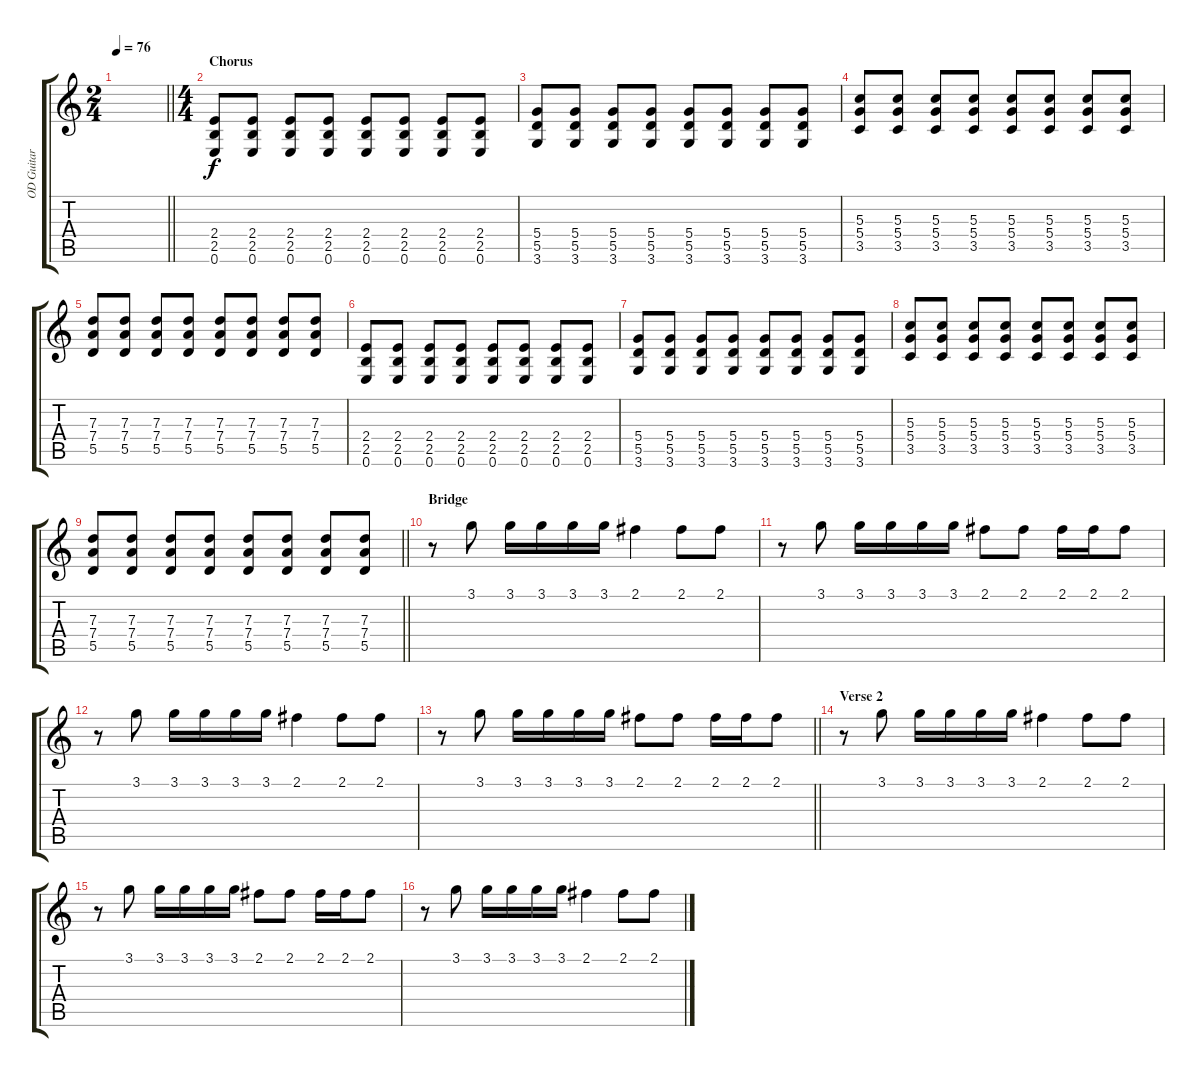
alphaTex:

\track ("OD Guitar" "OD Guitar") {instrument overdrivenguitar}
\staff {score tabs}
\tuning (E4 B3 G3 D3 A2 E2) {hide}
\ts (2 4)
\tempo 76
\clef g2
\barLineRight lightlight
\ks c
|
\ts (4 4)
\section ("" "Chorus")
(2.4 2.5 0.6).8 (2.4 2.5 0.6).8 (2.4 2.5 0.6).8 (2.4 2.5 0.6).8 (2.4 2.5 0.6).8 (2.4 2.5 0.6).8 (2.4 2.5 0.6).8 (2.4 2.5 0.6).8 |
(5.4 5.5 3.6).8 (5.4 5.5 3.6).8 (5.4 5.5 3.6).8 (5.4 5.5 3.6).8 (5.4 5.5 3.6).8 (5.4 5.5 3.6).8 (5.4 5.5 3.6).8 (5.4 5.5 3.6).8 |
(5.3 5.4 3.5).8 (5.3 5.4 3.5).8 (5.3 5.4 3.5).8 (5.3 5.4 3.5).8 (5.3 5.4 3.5).8 (5.3 5.4 3.5).8 (5.3 5.4 3.5).8 (5.3 5.4 3.5).8 |
(7.3 7.4 5.5).8 (7.3 7.4 5.5).8 (7.3 7.4 5.5).8 (7.3 7.4 5.5).8 (7.3 7.4 5.5).8 (7.3 7.4 5.5).8 (7.3 7.4 5.5).8 (7.3 7.4 5.5).8 |
(2.4 2.5 0.6).8 (2.4 2.5 0.6).8 (2.4 2.5 0.6).8 (2.4 2.5 0.6).8 (2.4 2.5 0.6).8 (2.4 2.5 0.6).8 (2.4 2.5 0.6).8 (2.4 2.5 0.6).8 |
(5.4 5.5 3.6).8 (5.4 5.5 3.6).8 (5.4 5.5 3.6).8 (5.4 5.5 3.6).8 (5.4 5.5 3.6).8 (5.4 5.5 3.6).8 (5.4 5.5 3.6).8 (5.4 5.5 3.6).8 |
(5.3 5.4 3.5).8 (5.3 5.4 3.5).8 (5.3 5.4 3.5).8 (5.3 5.4 3.5).8 (5.3 5.4 3.5).8 (5.3 5.4 3.5).8 (5.3 5.4 3.5).8 (5.3 5.4 3.5).8 |
\barLineRight lightlight
(7.3 7.4 5.5).8 (7.3 7.4 5.5).8 (7.3 7.4 5.5).8 (7.3 7.4 5.5).8 (7.3 7.4 5.5).8 (7.3 7.4 5.5).8 (7.3 7.4 5.5).8 (7.3 7.4 5.5).8 |
\section ("" "Bridge")
r.8 3.1.8 3.1.16 3.1.16 3.1.16 3.1.16 2.1.4 2.1.8 2.1.8 |
r.8 3.1.8 3.1.16 3.1.16 3.1.16 3.1.16 2.1.8 2.1.8 2.1.16 2.1.16 2.1.8 |
r.8 3.1.8 3.1.16 3.1.16 3.1.16 3.1.16 2.1.4 2.1.8 2.1.8 |
\barLineRight lightlight
r.8 3.1.8 3.1.16 3.1.16 3.1.16 3.1.16 2.1.8 2.1.8 2.1.16 2.1.16 2.1.8 |
\section ("" "Verse 2")
r.8 3.1.8 3.1.16 3.1.16 3.1.16 3.1.16 2.1.4 2.1.8 2.1.8 |
r.8 3.1.8 3.1.16 3.1.16 3.1.16 3.1.16 2.1.8 2.1.8 2.1.16 2.1.16 2.1.8 |
r.8 3.1.8 3.1.16 3.1.16 3.1.16 3.1.16 2.1.4 2.1.8 2.1.8
